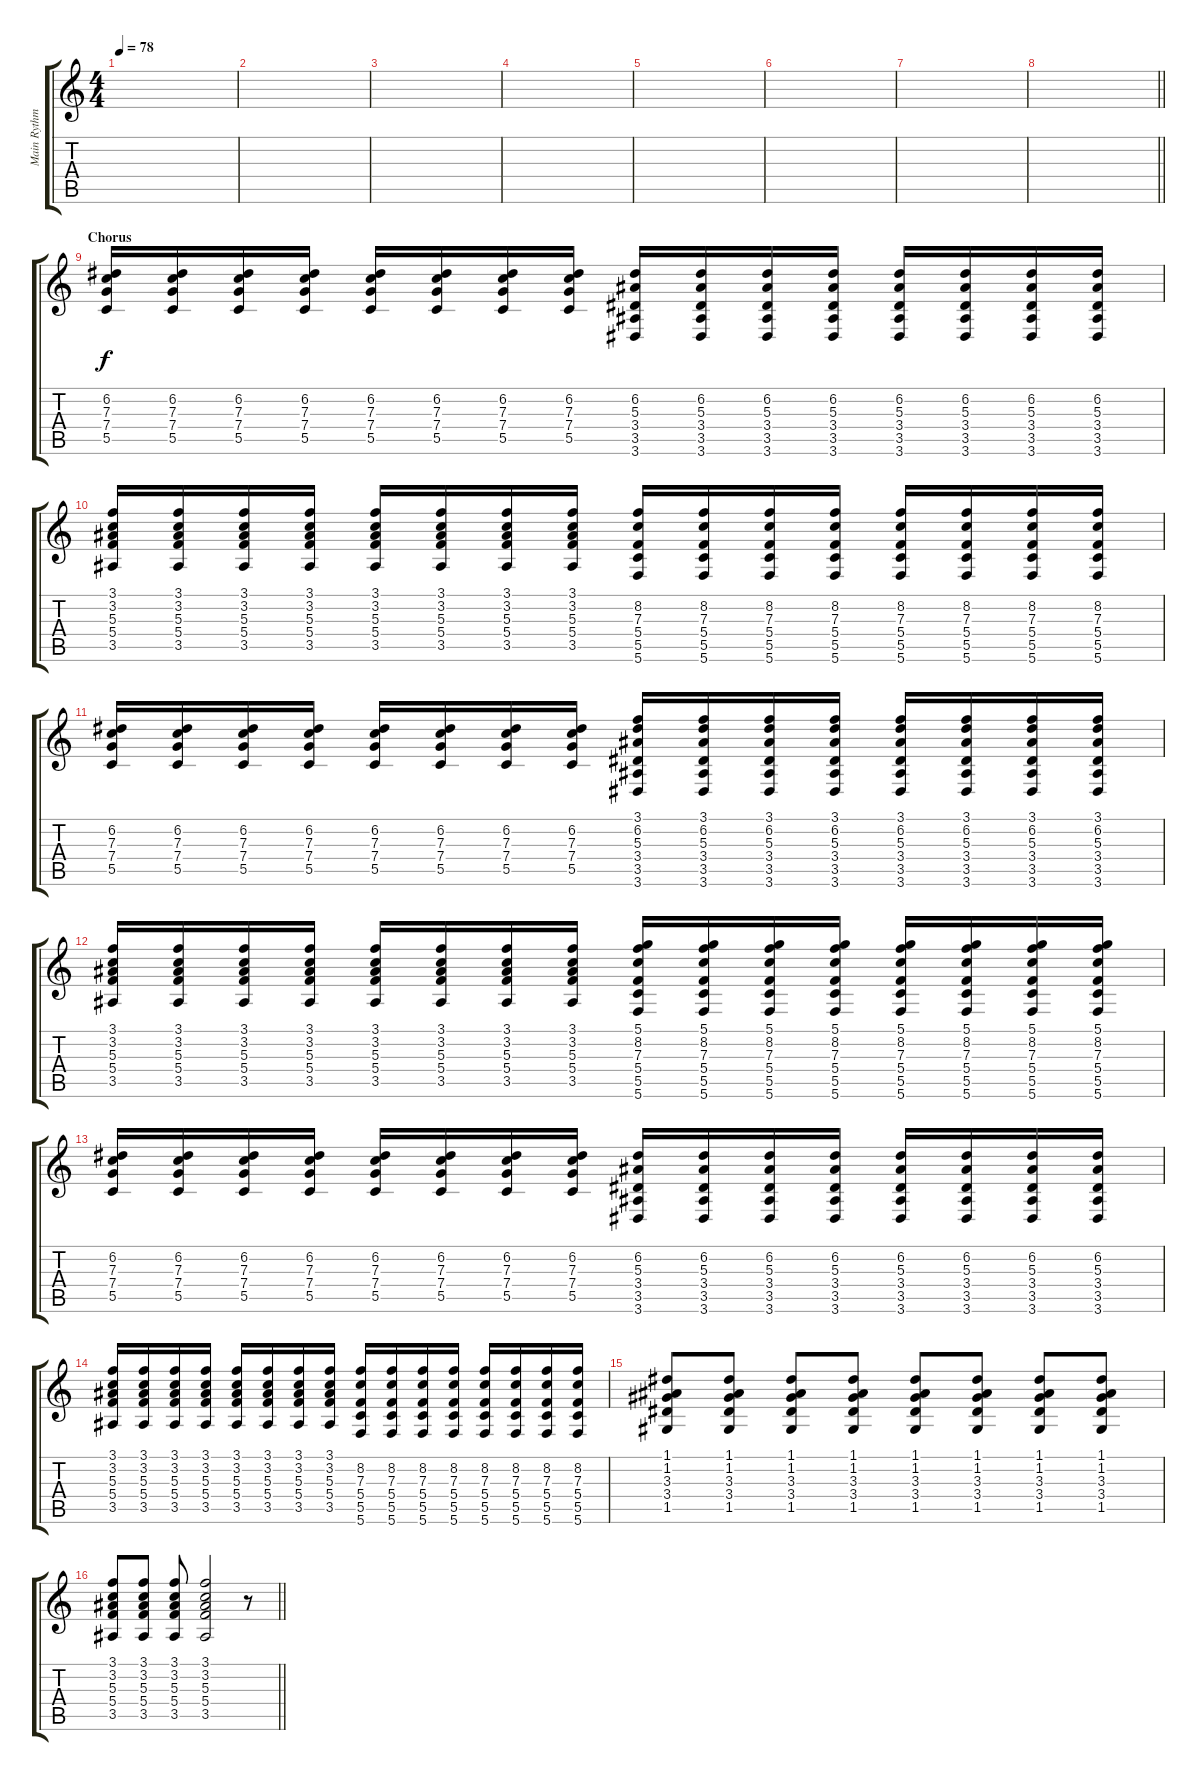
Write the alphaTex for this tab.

\track ("Main Rythm" "Main Rythm") {instrument acousticguitarsteel}
\staff {score tabs}
\tuning (D4 A3 F3 C3 G2 C2) {hide}
\ts (4 4)
\tempo 78
\clef g2
\ks c
|
|
|
|
|
|
|
\barLineRight lightlight
|
\section ("" "Chorus")
(6.2 7.3 7.4 5.5).16 (6.2 7.3 7.4 5.5).16 (6.2 7.3 7.4 5.5).16 (6.2 7.3 7.4 5.5).16 (6.2 7.3 7.4 5.5).16 (6.2 7.3 7.4 5.5).16 (6.2 7.3 7.4 5.5).16 (6.2 7.3 7.4 5.5).16 (6.2 5.3 3.4 3.5 3.6).16 (6.2 5.3 3.4 3.5 3.6).16 (6.2 5.3 3.4 3.5 3.6).16 (6.2 5.3 3.4 3.5 3.6).16 (6.2 5.3 3.4 3.5 3.6).16 (6.2 5.3 3.4 3.5 3.6).16 (6.2 5.3 3.4 3.5 3.6).16 (6.2 5.3 3.4 3.5 3.6).16 |
(3.1 3.2 5.3 5.4 3.5).16 (3.1 3.2 5.3 5.4 3.5).16 (3.1 3.2 5.3 5.4 3.5).16 (3.1 3.2 5.3 5.4 3.5).16 (3.1 3.2 5.3 5.4 3.5).16 (3.1 3.2 5.3 5.4 3.5).16 (3.1 3.2 5.3 5.4 3.5).16 (3.1 3.2 5.3 5.4 3.5).16 (8.2 7.3 5.4 5.5 5.6).16 (8.2 7.3 5.4 5.5 5.6).16 (8.2 7.3 5.4 5.5 5.6).16 (8.2 7.3 5.4 5.5 5.6).16 (8.2 7.3 5.4 5.5 5.6).16 (8.2 7.3 5.4 5.5 5.6).16 (8.2 7.3 5.4 5.5 5.6).16 (8.2 7.3 5.4 5.5 5.6).16 |
(6.2 7.3 7.4 5.5).16 (6.2 7.3 7.4 5.5).16 (6.2 7.3 7.4 5.5).16 (6.2 7.3 7.4 5.5).16 (6.2 7.3 7.4 5.5).16 (6.2 7.3 7.4 5.5).16 (6.2 7.3 7.4 5.5).16 (6.2 7.3 7.4 5.5).16 (3.1 6.2 5.3 3.4 3.5 3.6).16 (3.1 6.2 5.3 3.4 3.5 3.6).16 (3.1 6.2 5.3 3.4 3.5 3.6).16 (3.1 6.2 5.3 3.4 3.5 3.6).16 (3.1 6.2 5.3 3.4 3.5 3.6).16 (3.1 6.2 5.3 3.4 3.5 3.6).16 (3.1 6.2 5.3 3.4 3.5 3.6).16 (3.1 6.2 5.3 3.4 3.5 3.6).16 |
(3.1 3.2 5.3 5.4 3.5).16 (3.1 3.2 5.3 5.4 3.5).16 (3.1 3.2 5.3 5.4 3.5).16 (3.1 3.2 5.3 5.4 3.5).16 (3.1 3.2 5.3 5.4 3.5).16 (3.1 3.2 5.3 5.4 3.5).16 (3.1 3.2 5.3 5.4 3.5).16 (3.1 3.2 5.3 5.4 3.5).16 (5.1 8.2 7.3 5.4 5.5 5.6).16 (5.1 8.2 7.3 5.4 5.5 5.6).16 (5.1 8.2 7.3 5.4 5.5 5.6).16 (5.1 8.2 7.3 5.4 5.5 5.6).16 (5.1 8.2 7.3 5.4 5.5 5.6).16 (5.1 8.2 7.3 5.4 5.5 5.6).16 (5.1 8.2 7.3 5.4 5.5 5.6).16 (5.1 8.2 7.3 5.4 5.5 5.6).16 |
(6.2 7.3 7.4 5.5).16 (6.2 7.3 7.4 5.5).16 (6.2 7.3 7.4 5.5).16 (6.2 7.3 7.4 5.5).16 (6.2 7.3 7.4 5.5).16 (6.2 7.3 7.4 5.5).16 (6.2 7.3 7.4 5.5).16 (6.2 7.3 7.4 5.5).16 (6.2 5.3 3.4 3.5 3.6).16 (6.2 5.3 3.4 3.5 3.6).16 (6.2 5.3 3.4 3.5 3.6).16 (6.2 5.3 3.4 3.5 3.6).16 (6.2 5.3 3.4 3.5 3.6).16 (6.2 5.3 3.4 3.5 3.6).16 (6.2 5.3 3.4 3.5 3.6).16 (6.2 5.3 3.4 3.5 3.6).16 |
(3.1 3.2 5.3 5.4 3.5).16 (3.1 3.2 5.3 5.4 3.5).16 (3.1 3.2 5.3 5.4 3.5).16 (3.1 3.2 5.3 5.4 3.5).16 (3.1 3.2 5.3 5.4 3.5).16 (3.1 3.2 5.3 5.4 3.5).16 (3.1 3.2 5.3 5.4 3.5).16 (3.1 3.2 5.3 5.4 3.5).16 (8.2 7.3 5.4 5.5 5.6).16 (8.2 7.3 5.4 5.5 5.6).16 (8.2 7.3 5.4 5.5 5.6).16 (8.2 7.3 5.4 5.5 5.6).16 (8.2 7.3 5.4 5.5 5.6).16 (8.2 7.3 5.4 5.5 5.6).16 (8.2 7.3 5.4 5.5 5.6).16 (8.2 7.3 5.4 5.5 5.6).16 |
(1.1 1.2 3.3 3.4 1.5).8 (1.1 1.2 3.3 3.4 1.5).8 (1.1 1.2 3.3 3.4 1.5).8 (1.1 1.2 3.3 3.4 1.5).8 (1.1 1.2 3.3 3.4 1.5).8 (1.1 1.2 3.3 3.4 1.5).8 (1.1 1.2 3.3 3.4 1.5).8 (1.1 1.2 3.3 3.4 1.5).8 |
\barLineRight lightlight
(3.1 3.2 5.3 5.4 3.5).8 (3.1 3.2 5.3 5.4 3.5).8 (3.1 3.2 5.3 5.4 3.5).8 (3.1 3.2 5.3 5.4 3.5).2 r.8
